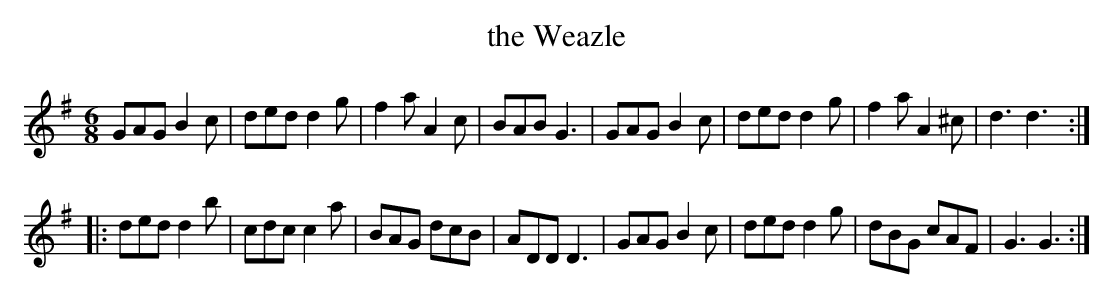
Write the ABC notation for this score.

X:1
T:the Weazle
M:6/8
K:G
GAG B2c| ded d2g| f2a A2c| BAB G3| \
GAG B2c| ded d2g| f2a A2^c| d3 d3::
ded d2b| cdc c2a| BAG dcB| ADD D3| \
GAG B2c| ded d2g| dBG cAF| G3 G3 :|
